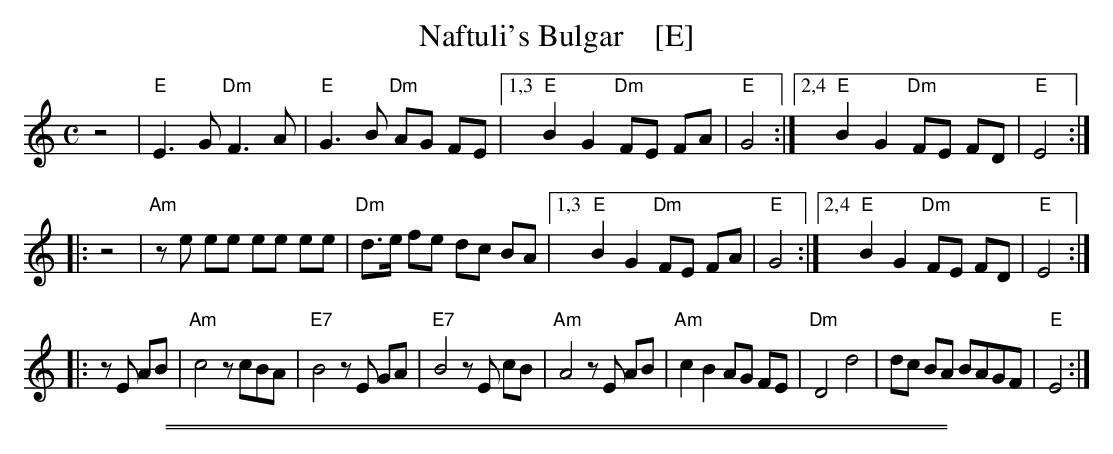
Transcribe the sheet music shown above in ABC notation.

X:1
T: Naftuli's Bulgar    [E]
M: C
L: 1/8
K: ^G	% E freygish
z4 |\
"E"E3G "Dm"F3A | "E"G3B "Dm"AG FE |\
[1,3 "E"B2G2 "Dm"FE FA | "E"G4 :|\
[2,4 "E"B2G2 "Dm"FE FD | "E"E4 :|
|: z4 |\
"Am"ze ee ee ee | "Dm"d>e fe dc BA |\
[1,3 "E"B2G2 "Dm"FE FA | "E"G4 :|\
[2,4 "E"B2G2 "Dm"FE FD | "E"E4 :|
|: zE AB |\
"Am"c4 zcBA | "E7"B4 zE GA | "E7"B4 zE cB | "Am"A4 zE AB |\
"Am"c2B2 AG FE | "Dm"D4 d4 | dc BA BAGF | "E"E4 :|
